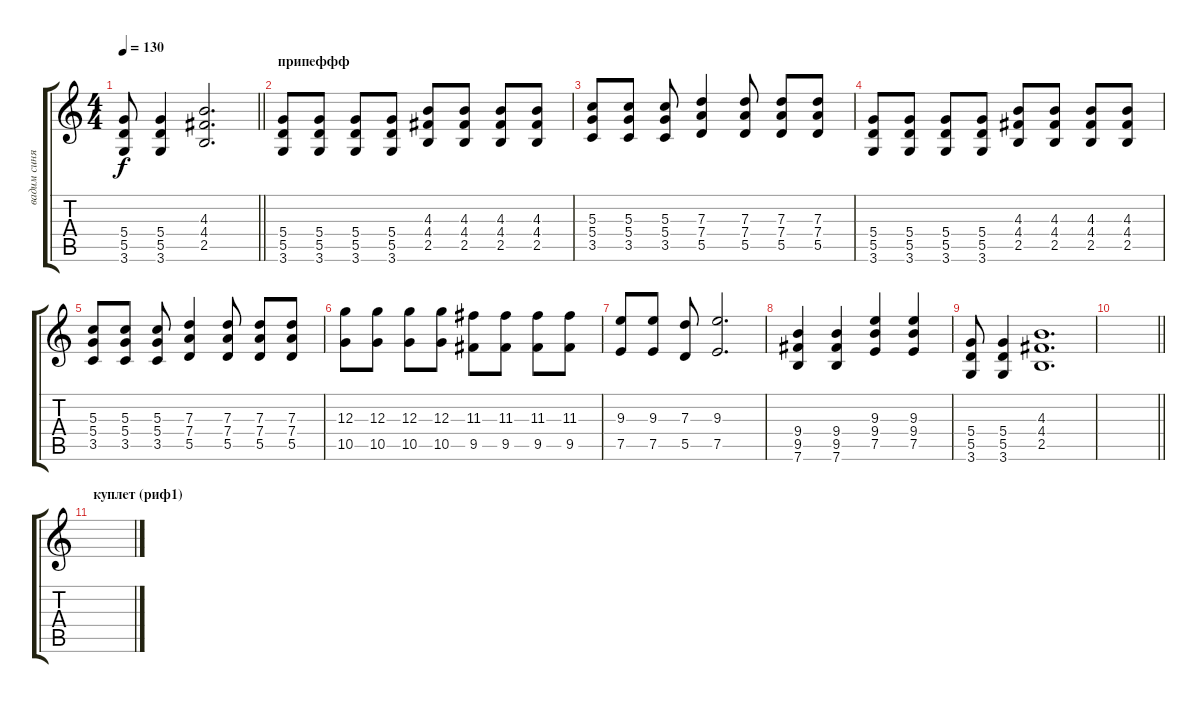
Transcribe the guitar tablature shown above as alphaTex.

\track ("вадим синяк" "вадим синя") {instrument overdrivenguitar}
\staff {score tabs}
\tuning (E4 B3 G3 D3 A2 E2) {hide}
\ts (4 4)
\tempo 130
\clef g2
\barLineRight lightlight
\ks c
(5.4 5.5 3.6).8{dy f} (5.4 5.5 3.6).4 (4.3 4.4 2.5).2{d} |
\section ("" "припеффф")
(5.4 5.5 3.6).8 (5.4 5.5 3.6).8 (5.4 5.5 3.6).8 (5.4 5.5 3.6).8 (4.3 4.4 2.5).8 (4.3 4.4 2.5).8 (4.3 4.4 2.5).8 (4.3 4.4 2.5).8 |
(5.3 5.4 3.5).8 (5.3 5.4 3.5).8 (5.3 5.4 3.5).8 (7.3 7.4 5.5).4 (7.3 7.4 5.5).8 (7.3 7.4 5.5).8 (7.3 7.4 5.5).8 |
(5.4 5.5 3.6).8 (5.4 5.5 3.6).8 (5.4 5.5 3.6).8 (5.4 5.5 3.6).8 (4.3 4.4 2.5).8 (4.3 4.4 2.5).8 (4.3 4.4 2.5).8 (4.3 4.4 2.5).8 |
(5.3 5.4 3.5).8 (5.3 5.4 3.5).8 (5.3 5.4 3.5).8 (7.3 7.4 5.5).4 (7.3 7.4 5.5).8 (7.3 7.4 5.5).8 (7.3 7.4 5.5).8 |
(12.3 10.5).8 (12.3 10.5).8 (12.3 10.5).8 (12.3 10.5).8 (11.3 9.5).8 (11.3 9.5).8 (11.3 9.5).8 (11.3 9.5).8 |
(9.3 7.5).8 (9.3 7.5).8 (7.3 5.5).8 (9.3 7.5).2{d} |
(9.4 9.5 7.6).4 (9.4 9.5 7.6).4 (9.3 9.4 7.5).4 (9.3 9.4 7.5).4 |
(5.4 5.5 3.6).8 (5.4 5.5 3.6).4 (4.3 4.4 2.5).1{d} |
\barLineRight lightlight
|
\section ("" "куплет (риф1)")
